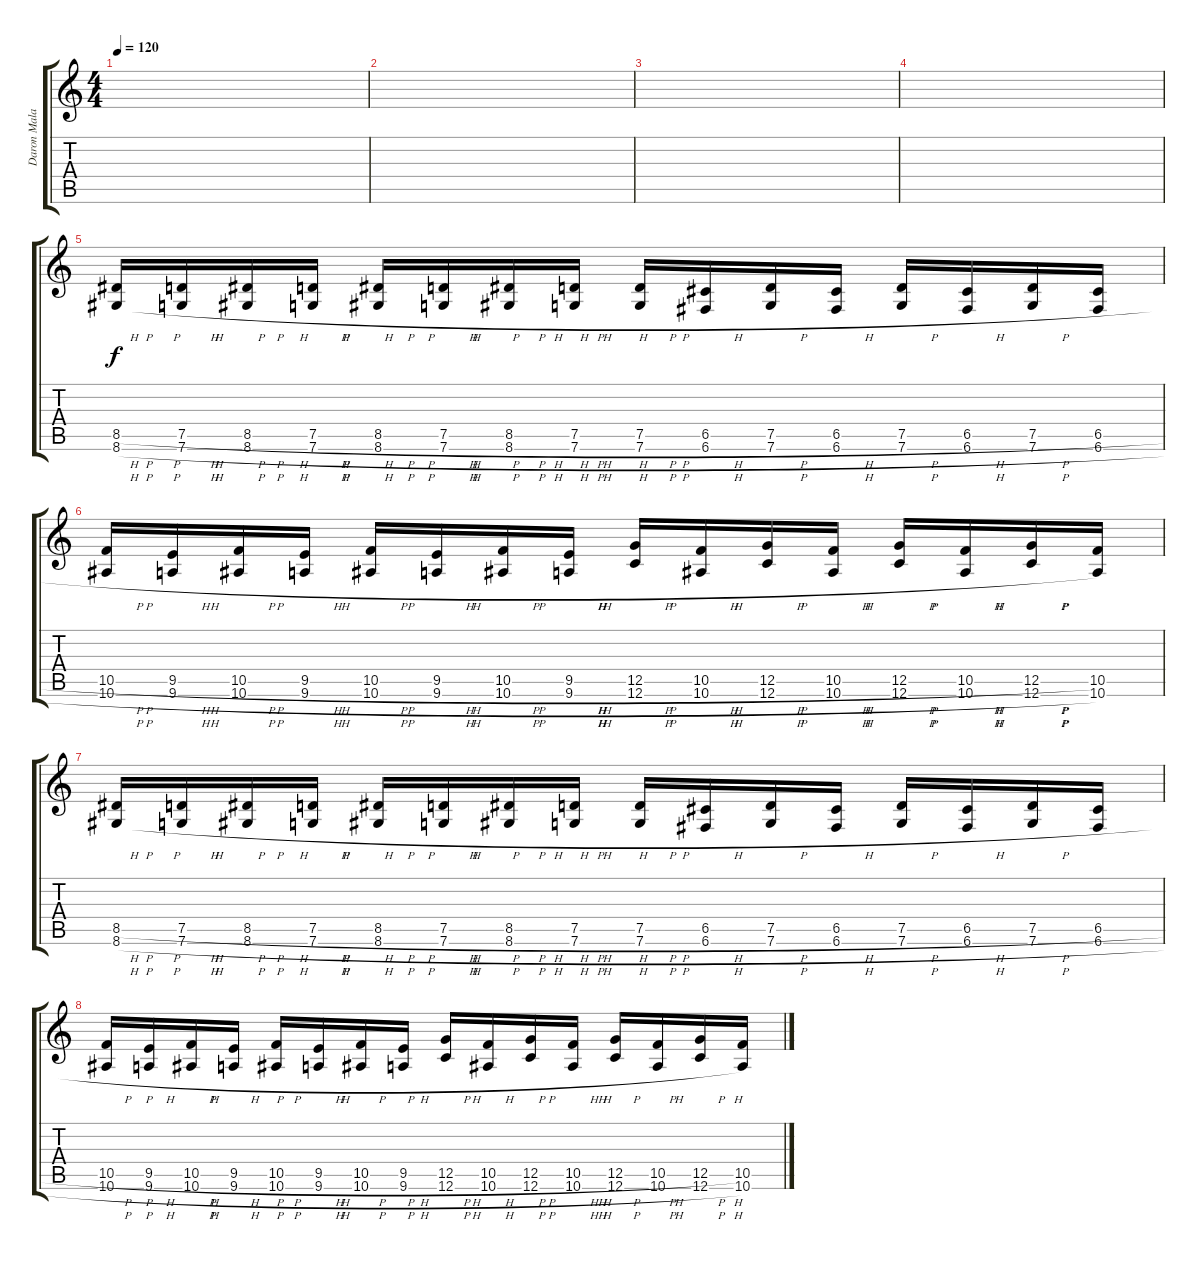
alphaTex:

\track ("Daron Malakian (Distortion)" "Daron Mala") {instrument electricguitarmuted}
\staff {score tabs}
\tuning (D4 A3 F3 C3 G2 C2) {hide}
\ts (4 4)
\tempo 120
\clef g2
\ks c
|
|
|
|
(8.5{h} 8.6{h}).16 (7.5{h} 7.6{h}).16 (8.5{h} 8.6{h}).16 (7.5{h} 7.6{h}).16 (8.5{h} 8.6{h}).16 (7.5{h} 7.6{h}).16 (8.5{h} 8.6{h}).16 (7.5{h} 7.6{h}).16 (7.5{h} 7.6{h}).16 (6.5{h} 6.6{h}).16 (7.5{h} 7.6{h}).16 (6.5{h} 6.6{h}).16 (7.5{h} 7.6{h}).16 (6.5{h} 6.6{h}).16 (7.5{h} 7.6{h}).16 (6.5{h} 6.6{h}).16 |
(10.5{h} 10.6{h}).16 (9.5{h} 9.6{h}).16 (10.5{h} 10.6{h}).16 (9.5{h} 9.6{h}).16 (10.5{h} 10.6{h}).16 (9.5{h} 9.6{h}).16 (10.5{h} 10.6{h}).16 (9.5{h} 9.6{h}).16 (12.5{h} 12.6{h}).16 (10.5{h} 10.6{h}).16 (12.5{h} 12.6{h}).16 (10.5{h} 10.6{h}).16 (12.5{h} 12.6{h}).16 (10.5{h} 10.6{h}).16 (12.5{h} 12.6{h}).16 (10.5 10.6).16 |
(8.5{h} 8.6{h}).16 (7.5{h} 7.6{h}).16 (8.5{h} 8.6{h}).16 (7.5{h} 7.6{h}).16 (8.5{h} 8.6{h}).16 (7.5{h} 7.6{h}).16 (8.5{h} 8.6{h}).16 (7.5{h} 7.6{h}).16 (7.5{h} 7.6{h}).16 (6.5{h} 6.6{h}).16 (7.5{h} 7.6{h}).16 (6.5{h} 6.6{h}).16 (7.5{h} 7.6{h}).16 (6.5{h} 6.6{h}).16 (7.5{h} 7.6{h}).16 (6.5{h} 6.6{h}).16 |
(10.5{h} 10.6{h}).16 (9.5{h} 9.6{h}).16 (10.5{h} 10.6{h}).16 (9.5{h} 9.6{h}).16 (10.5{h} 10.6{h}).16 (9.5{h} 9.6{h}).16 (10.5{h} 10.6{h}).16 (9.5{h} 9.6{h}).16 (12.5{h} 12.6{h}).16 (10.5{h} 10.6{h}).16 (12.5{h} 12.6{h}).16 (10.5{h} 10.6{h}).16 (12.5{h} 12.6{h}).16 (10.5{h} 10.6{h}).16 (12.5{h} 12.6{h}).16 (10.5 10.6).16
